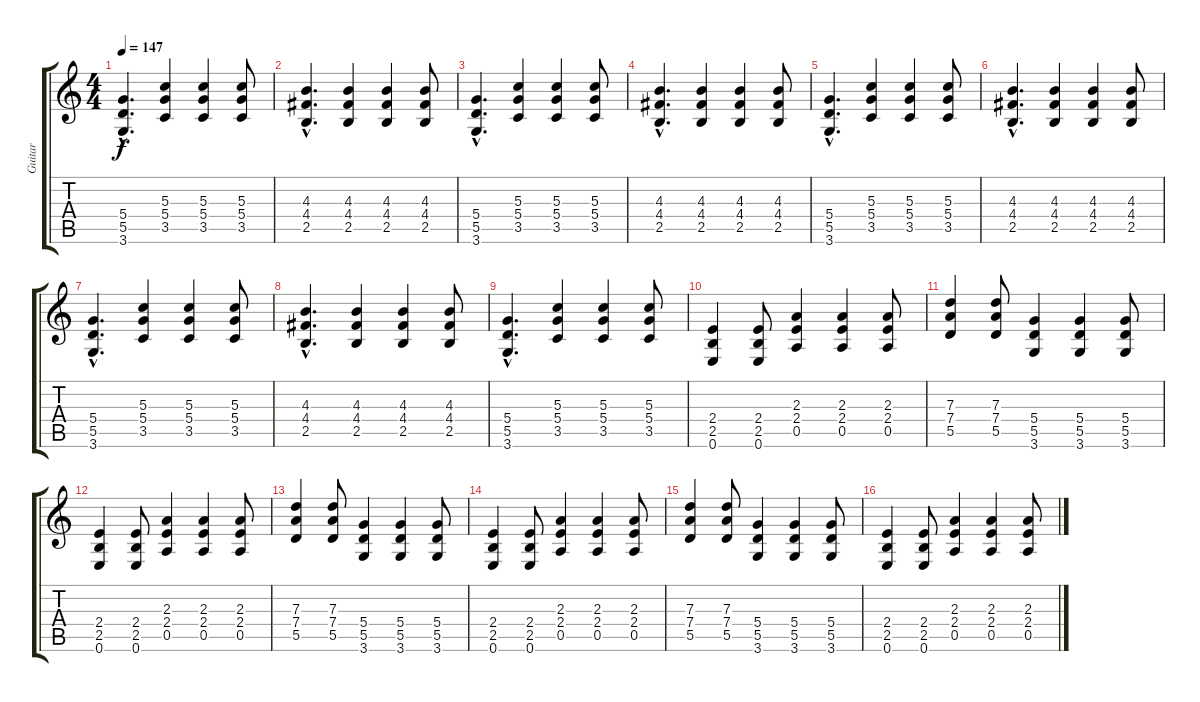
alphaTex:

\track ("Guitar" "Guitar") {instrument overdrivenguitar}
\staff {score tabs}
\tuning (E4 B3 G3 D3 A2 E2) {hide}
\ts (4 4)
\tempo 147
\clef g2
\ks c
(5.4{hac} 5.5{hac} 3.6{hac}).4{d dy f} (5.3 5.4 3.5).4 (5.3 5.4 3.5).4 (5.3 5.4 3.5).8 |
(4.3{hac} 4.4{hac} 2.5{hac}).4{d} (4.3 4.4 2.5).4 (4.3 4.4 2.5).4 (4.3 4.4 2.5).8 |
(5.4{hac} 5.5{hac} 3.6{hac}).4{d} (5.3 5.4 3.5).4 (5.3 5.4 3.5).4 (5.3 5.4 3.5).8 |
(4.3{hac} 4.4{hac} 2.5{hac}).4{d} (4.3 4.4 2.5).4 (4.3 4.4 2.5).4 (4.3 4.4 2.5).8 |
(5.4{hac} 5.5{hac} 3.6{hac}).4{d} (5.3 5.4 3.5).4 (5.3 5.4 3.5).4 (5.3 5.4 3.5).8 |
(4.3{hac} 4.4{hac} 2.5{hac}).4{d} (4.3 4.4 2.5).4 (4.3 4.4 2.5).4 (4.3 4.4 2.5).8 |
(5.4{hac} 5.5{hac} 3.6{hac}).4{d} (5.3 5.4 3.5).4 (5.3 5.4 3.5).4 (5.3 5.4 3.5).8 |
(4.3{hac} 4.4{hac} 2.5{hac}).4{d} (4.3 4.4 2.5).4 (4.3 4.4 2.5).4 (4.3 4.4 2.5).8 |
(5.4{hac} 5.5{hac} 3.6{hac}).4{d} (5.3 5.4 3.5).4 (5.3 5.4 3.5).4{volume 16 instrument distortionguitar} (5.3 5.4 3.5).8 |
(2.4 2.5 0.6).4{volume 12 instrument overdrivenguitar} (2.4 2.5 0.6).8 (2.3 2.4 0.5).4 (2.3 2.4 0.5).4 (2.3 2.4 0.5).8 |
(7.3 7.4 5.5).4 (7.3 7.4 5.5).8 (5.4 5.5 3.6).4 (5.4 5.5 3.6).4 (5.4 5.5 3.6).8 |
(2.4 2.5 0.6).4 (2.4 2.5 0.6).8 (2.3 2.4 0.5).4 (2.3 2.4 0.5).4 (2.3 2.4 0.5).8 |
(7.3 7.4 5.5).4 (7.3 7.4 5.5).8 (5.4 5.5 3.6).4 (5.4 5.5 3.6).4 (5.4 5.5 3.6).8 |
(2.4 2.5 0.6).4 (2.4 2.5 0.6).8 (2.3 2.4 0.5).4 (2.3 2.4 0.5).4 (2.3 2.4 0.5).8 |
(7.3 7.4 5.5).4 (7.3 7.4 5.5).8 (5.4 5.5 3.6).4 (5.4 5.5 3.6).4 (5.4 5.5 3.6).8 |
(2.4 2.5 0.6).4 (2.4 2.5 0.6).8 (2.3 2.4 0.5).4 (2.3 2.4 0.5).4 (2.3 2.4 0.5).8
